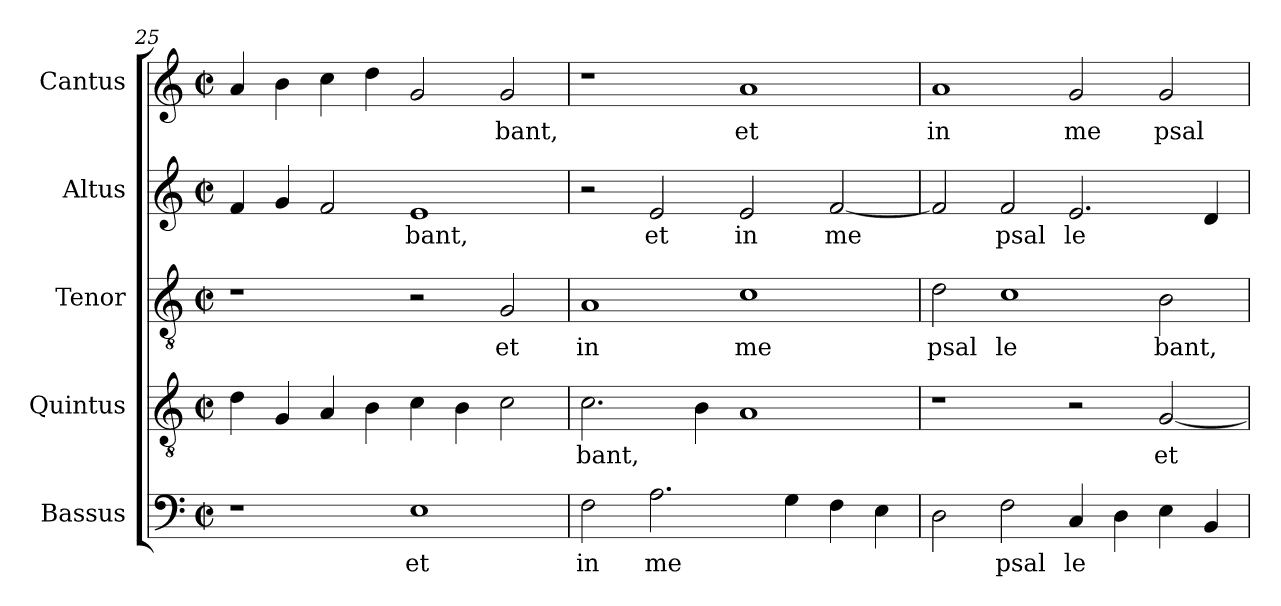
**kern	**text	**kern	**text	**kern	**text	**kern	**text	**kern	**text
*part5	*part5	*part4	*part4	*part3	*part3	*part2	*part2	*part1	*part1
*staff5	*staff5	*staff4	*staff4	*staff3	*staff3	*staff2	*staff2	*staff1	*staff1
*I"Bassus	*	*I"Quintus	*	*I"Tenor	*	*I"Altus	*	*I"Cantus	*
!!LO:LB:g=z
*clefF4	*	*clefGv2	*	*clefGv2	*	*clefG2	*	*clefG2	*
*k[]	*	*k[]	*	*k[]	*	*k[]	*	*k[]	*
*C:	*	*C:	*	*C:	*	*C:	*	*C:	*
*M2/2	*	*M2/2	*	*M2/2	*	*M2/2	*	*M2/2	*
*met(c|)	*	*met(c|)	*	*met(c|)	*	*met(c|)	*	*met(c|)	*
=25	=25	=25	=25	=25	=25	=25	=25	=25	=25
!	!	!	!LO:LY:b:cj	!	!	!	!LO:LY:b:cj	!	!LO:LY:b:cj
1r	.	4d\	.	1r	.	4f/	--	4a/	--
!	!	!	!LO:LY:b:cj	!	!	!	!LO:LY:b:cj	!	!LO:LY:b:cj
.	.	4G/	.	.	.	4g/	--	4b\	--
!	!	!	!LO:LY:b:cj	!	!	!	!LO:LY:b:cj	!	!LO:LY:b:cj
.	.	4A/	.	.	.	2f/	--	4cc\	--
!	!	!	!LO:LY:b:cj	!	!	!	!	!	!LO:LY:b:cj
.	.	4B\	.	.	.	.	.	4dd\	--
!	!LO:LY:b:cj	!	!LO:LY:b:cj	!	!	!	!LO:LY:b:cj	!	!LO:LY:b:cj
1E	et	4c\	.	2r	.	1e	-bant,	2g/	--
!	!	!	!LO:LY:b:cj	!	!	!	!	!	!
.	.	4B\	.	.	.	.	.	.	.
!	!	!	!LO:LY:b:cj	!	!LO:LY:b:cj	!	!	!	!LO:LY:b:cj
.	.	2c\	.	2G/	et	.	.	2g/	-bant,
=26	=26	=26	=26	=26	=26	=26	=26	=26	=26
!	!LO:LY:b:cj	!	!LO:LY:b:cj	!	!LO:LY:b:cj	!	!	!	!
2F\	in	2.c\	bant,	1A	in	2r	.	1r	.
!	!LO:LY:b:cj	!	!	!	!	!	!LO:LY:b:cj	!	!
2.A\	me	.	.	.	.	2e/	et	.	.
!	!	!	!LO:LY:b:cj	!	!	!	!	!	!
.	.	4B\	.	.	.	.	.	.	.
!	!	!	!LO:LY:b:cj	!	!LO:LY:b:cj	!	!LO:LY:b:cj	!	!LO:LY:b:cj
.	.	1A	.	1c	me	2e/	in	1a	et
!	!LO:LY:b:cj	!	!	!	!	!	!	!	!
4G\	.	.	.	.	.	.	.	.	.
!	!LO:LY:b:cj	!	!	!	!	!	!LO:LY:b:cj	!	!
4F\	.	.	.	.	.	[<2f/	me	.	.
!	!LO:LY:b:cj	!	!	!	!	!	!	!	!
4E\	.	.	.	.	.	.	.	.	.
=27	=27	=27	=27	=27	=27	=27	=27	=27	=27
!	!LO:LY:b:cj	!	!	!	!LO:LY:b:cj	!	!LO:LY:b:cj	!	!LO:LY:b:cj
2D\	.	1r	.	2d\	psal	2f/]	.	1a	in
!	!LO:LY:b:cj	!	!	!	!LO:LY:b:cj	!	!LO:LY:b:cj	!	!
2F\	psal	.	.	1c	le	2f/	psal	.	.
!	!LO:LY:b:cj	!	!	!	!	!	!LO:LY:b:cj	!	!LO:LY:b:cj
4C/	le	2r	.	.	.	2.e/	le	2g/	me
!	!LO:LY:b:cj	!	!	!	!	!	!	!	!
4D\	.	.	.	.	.	.	.	.	.
!	!LO:LY:b:cj	!	!LO:LY:b:cj	!	!LO:LY:b:cj	!	!	!	!LO:LY:b:cj
4E\	.	[<2G/	et	2B\	bant,	.	.	2g/	psal
!	!LO:LY:b:cj	!	!	!	!	!	!LO:LY:b:cj	!	!
4BB/	.	.	.	.	.	4d/	.	.	.
=	=	=	=	=	=	=	=	=	=
*-	*-	*-	*-	*-	*-	*-	*-	*-	*-
